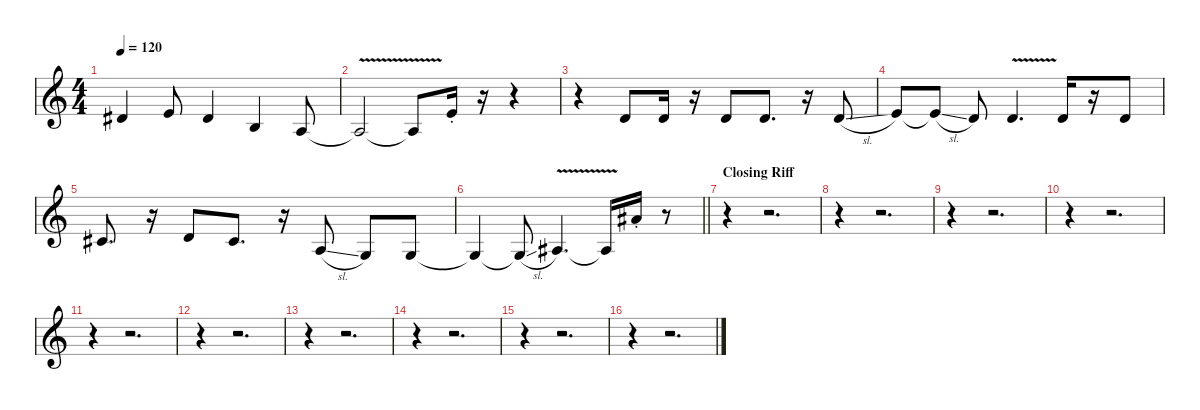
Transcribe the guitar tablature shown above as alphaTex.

\defaultSystemsLayout 4
\hideDynamics
\bracketExtendMode nobrackets
\singleTrackTrackNamePolicy hidden
\multiTrackTrackNamePolicy hidden
\firstSystemTrackNameMode fullname
\firstSystemTrackNameOrientation horizontal
\otherSystemsTrackNameOrientation horizontal
\track ("Mikael Akerfeldt - Vocals" "fl.") {instrument flute}
\staff {score}
\tuning (E4 B3 G3 D3 A2 E2)
\ts (4 4)
\tempo 120
\clef g2
\ks c
8.3{acc #}.4{dy f beam Up} 9.3.8{beam Up} 8.3{acc #}.4{beam Up} 9.4.4{beam Up} 7.4.8{beam Up} |
7.4{v t}.2{beam Up} 7.4{v t}.8{beam Up} 9.3{st}.16{beam Up} r.16{beam Up} r.4{beam Up} |
r.4{beam Down} 7.3.8{beam Up} 7.3.16{beam Up} r.16{beam Up} 7.3.8{beam Up} 7.3.8{d beam Up} r.16{beam Up} 7.3{sl}.8{beam Up} |
9.3.8{beam Up} 9.3{sl t}.8{beam Up} 7.3.8{beam Up} 7.3{v}.4{d beam Up} 7.3.16{beam Up} r.16{beam Up} 7.3.8{beam Up} |
6.3{acc #}.8{d beam Up} r.16{beam Up} 7.3.8{beam Up} 6.3{acc #}.8{d beam Up} r.16{beam Up} 7.4{sl}.8{beam Up} 5.4.8{beam Up} 5.4.8{beam Up} |
\barLineRight lightlight
5.4{t}.4{beam Up} 5.4{sl t}.8{beam Up} 8.4{v acc #}.4{d beam Up} 8.4{v t acc #}.16{beam Up} 6.1{st acc #}.16{beam Up} r.8{beam Up} |
\section ("" "Closing Riff")
r.4{beam Down} r.2{d beam Down} |
r.4{beam Down} r.2{d beam Down} |
r.4{beam Down} r.2{d beam Down} |
r.4{beam Down} r.2{d beam Down} |
r.4{beam Down} r.2{d beam Down} |
r.4{beam Down} r.2{d beam Down} |
r.4{beam Down} r.2{d beam Down} |
r.4{beam Down} r.2{d beam Down} |
r.4{beam Down} r.2{d beam Down} |
r.4{beam Down} r.2{d beam Down}
